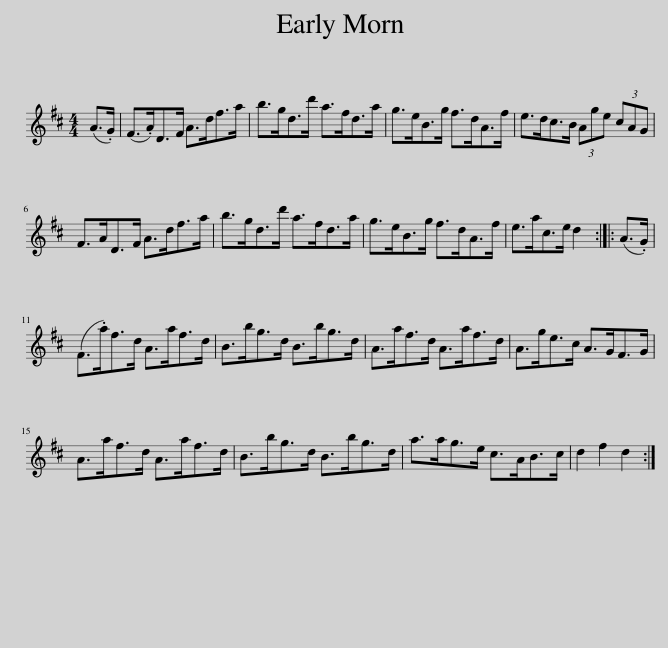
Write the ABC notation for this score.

X:1
L:1/8
M:4/4
I:linebreak $
K:D
V:1 treble
V:1
 (A>.G) | (F>.A)D>F A>df>a | b>gd>d' a>fd>a | g>eB>g f>dA>f | e>dc>B (3Age (3cAG |$ %5
 F>AD>F A>df>a | b>gd>d' a>fd>a | g>eB>g f>dA>f | e>ac>e d2 :: (A>.G) |$ %10
 (F>.a)f>d A>af>d | B>bg>d B>bg>d | A>af>d A>af>d | A>ge>c A>GF>G |$ A>af>d A>af>d | %15
 B>bg>d B>bg>d | a>ag>e c>AB>c | d2 f2 d2 :| %18
